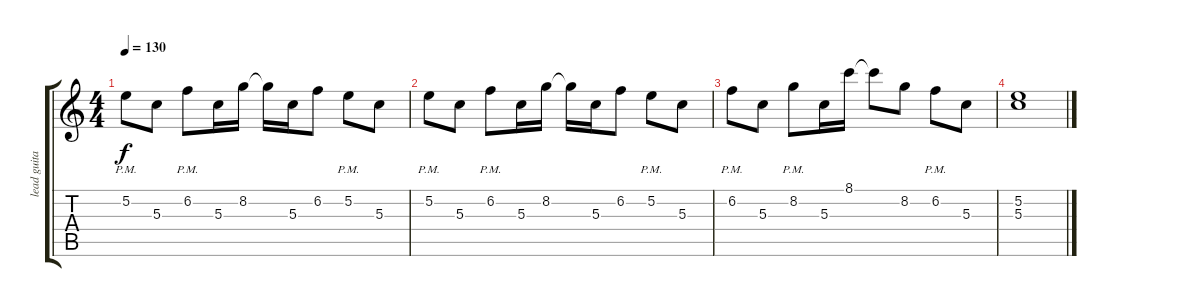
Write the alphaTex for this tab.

\track ("lead guitar" "lead guita") {instrument distortionguitar}
\staff {score tabs}
\tuning (E4 B3 G3 D3 A2 E2) {hide}
\ts (4 4)
\tempo 130
\clef g2
\ks c
5.2{pm}.8{dy f} 5.3.8 6.2{pm}.8 5.3.16 8.2.16 8.2{t}.16 5.3.16 6.2.8 5.2{pm}.8 5.3.8 |
5.2{pm}.8 5.3.8 6.2{pm}.8 5.3.16 8.2.16 8.2{t}.16 5.3.16 6.2.8 5.2{pm}.8 5.3.8 |
6.2{pm}.8 5.3.8 8.2{pm}.8 5.3.16 8.1.16 8.1{t}.8 8.2.8 6.2{pm}.8 5.3.8{txt ""} |
(5.2 5.3).1
